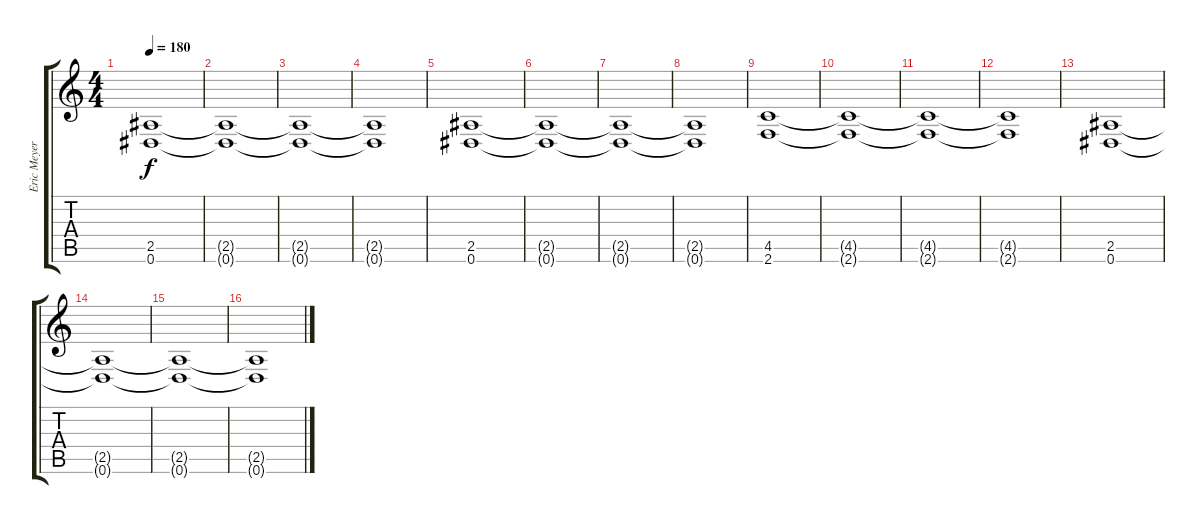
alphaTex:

\track ("Eric Meyer" "Eric Meyer") {instrument distortionguitar}
\staff {score tabs}
\tuning (Eb4 Bb3 Gb3 Db3 Ab2 Eb2) {hide}
\ts (4 4)
\tempo 180
\clef g2
\ks c
(2.5 0.6).1{dy f} |
(2.5{t} 0.6{t}).1 |
(2.5{t} 0.6{t}).1 |
(2.5{t} 0.6{t}).1 |
(2.5 0.6).1 |
(2.5{t} 0.6{t}).1 |
(2.5{t} 0.6{t}).1 |
(2.5{t} 0.6{t}).1 |
(4.5 2.6).1 |
(4.5{t} 2.6{t}).1 |
(4.5{t} 2.6{t}).1 |
(4.5{t} 2.6{t}).1 |
(2.5 0.6).1 |
(2.5{t} 0.6{t}).1 |
(2.5{t} 0.6{t}).1 |
(2.5{t} 0.6{t}).1
